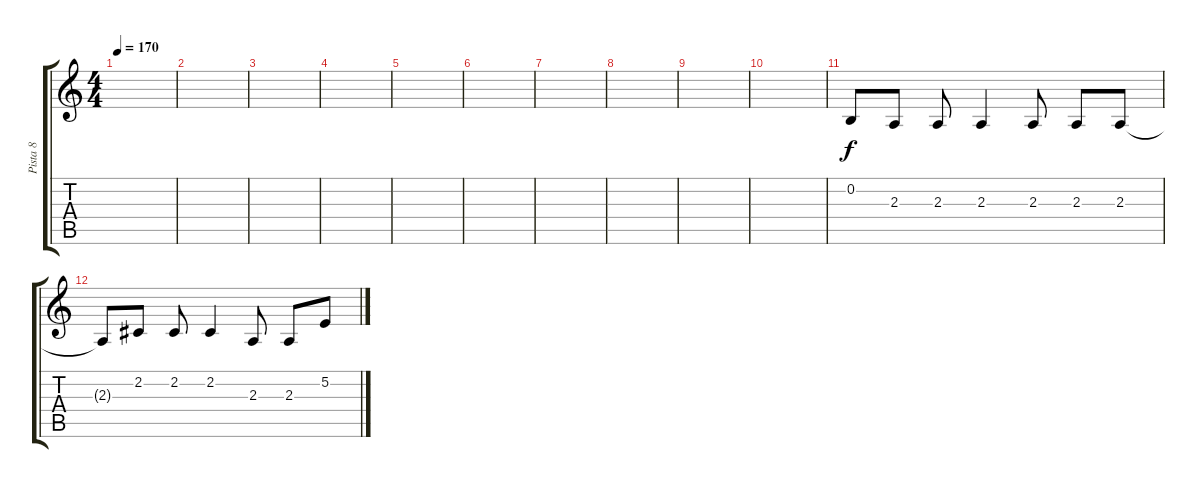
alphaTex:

\track ("Pista 8" "Pista 8") {mute instrument electricgrandpiano}
\staff {score tabs}
\tuning (E4 B3 G3 D3 A2 E2) {hide}
\ts (4 4)
\tempo 170
\clef g2
\ks c
|
|
|
|
|
|
|
|
|
|
0.2.8 2.3.8 2.3.8 2.3.4 2.3.8 2.3.8 2.3.8 |
2.3{t}.8 2.2.8 2.2.8 2.2.4 2.3.8 2.3.8 5.2.8
